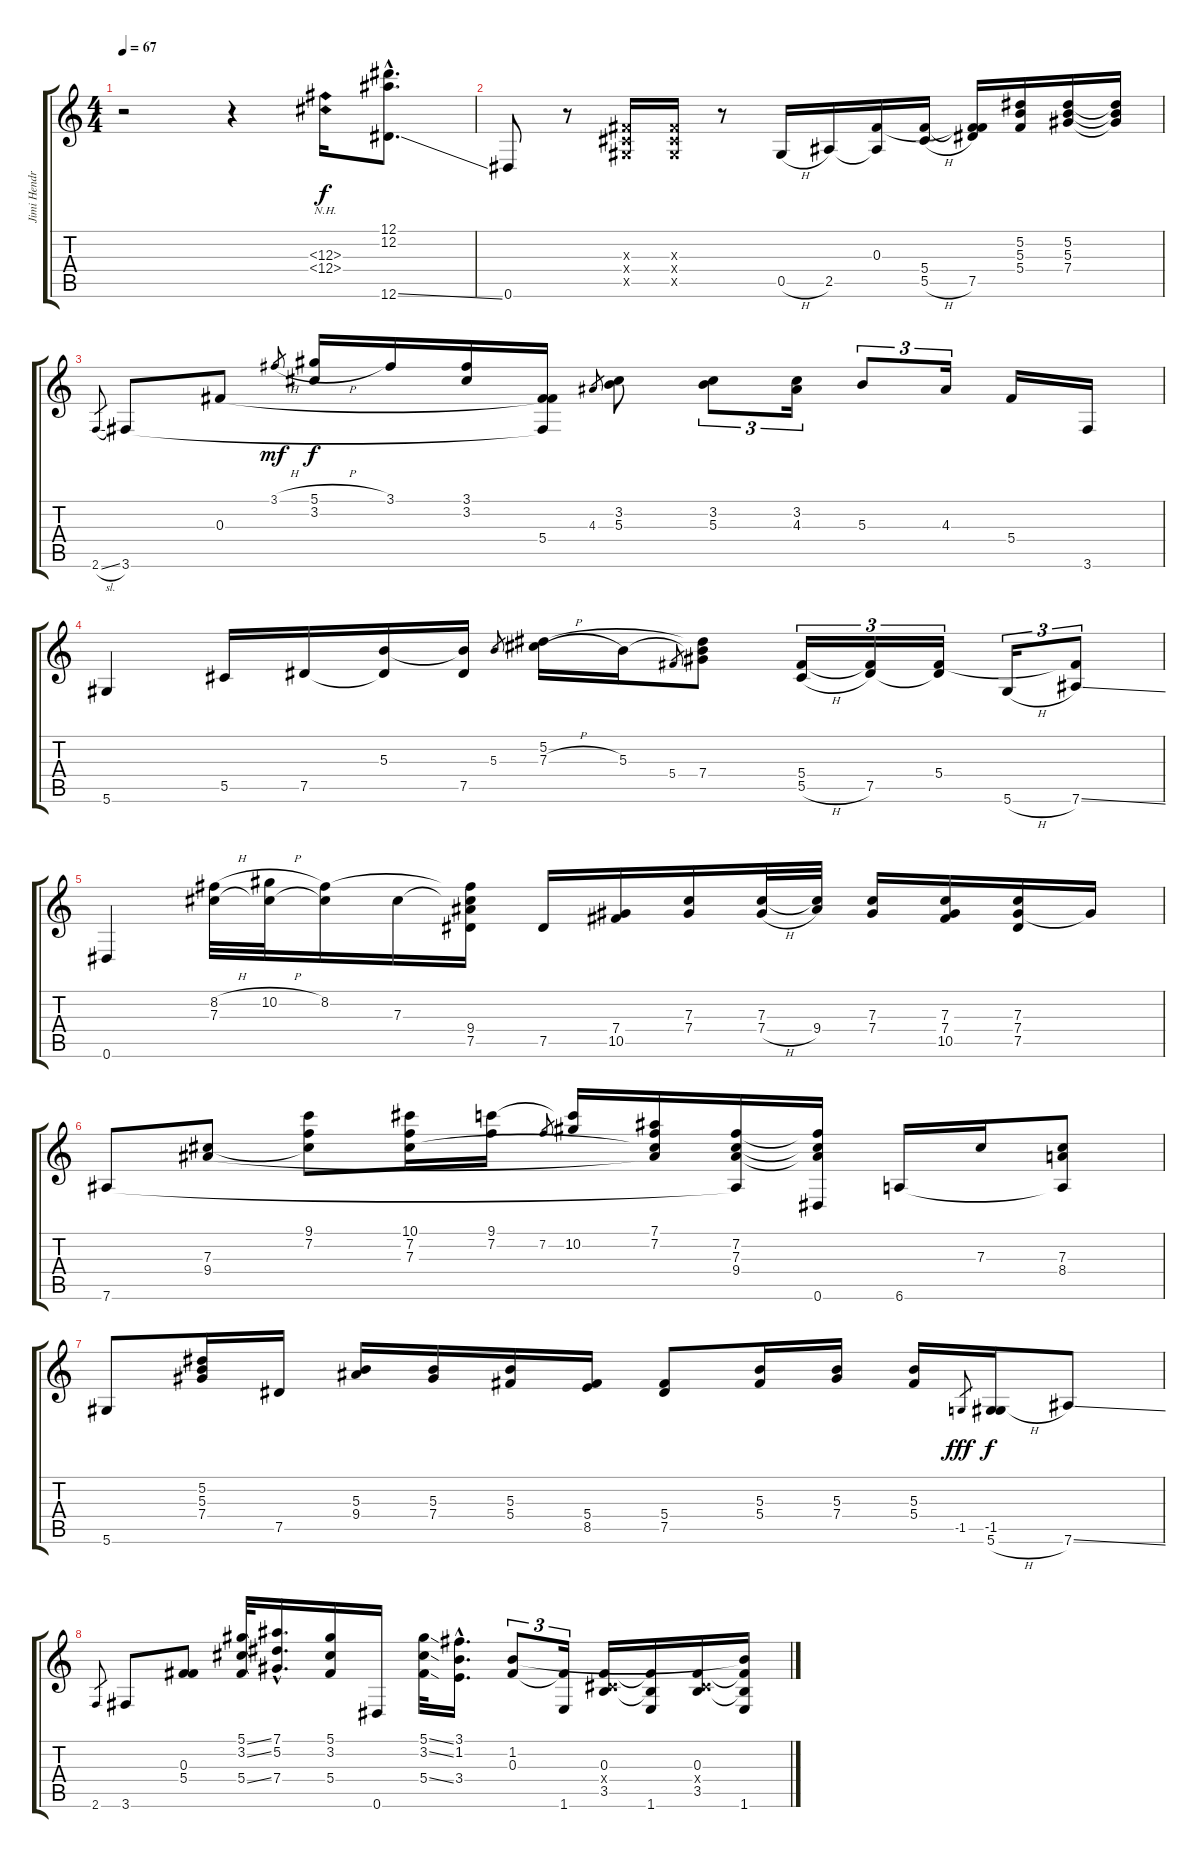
\track ("Jimi Hendrix" "Jimi Hendr") {instrument electricguitarjazz}
\staff {score tabs}
\tuning (Eb4 Bb3 Gb3 Db3 Ab2 Eb2) {hide}
\ts (4 4)
\tempo 67
\clef g2
\ks c
r.2{dy f instrument electricguitarjazz} r.4 (12.3{nh} 12.4{nh}).16 (12.1{hac} 12.2{hac} 12.6{ss hac}).8{d} |
0.6.8 r.8 (0.3{x} 0.4{x} 0.5{x}).16 (0.3{x} 0.4{x} 0.5{x}).16 r.8 0.5{h}.16 2.5.16 (0.3 2.5{t}).16 (5.4 5.5{h}).16 (0.3{t} 5.4{t} 7.5).16 (5.2 5.3 5.4).16 (5.2 5.3 7.4).16 (5.2{t} 5.3{t} 7.4{t}).16 |
2.6{sl}.8{gr} 3.6.8 0.3.8 3.1{h}.8{gr dy mf} (5.1{h} 3.2).16{dy f} 3.1.16 (3.1 3.2).16 (0.3{t} 5.4 3.6{t}).16 4.3.8{gr} (3.2 5.3).8 (3.2 5.3).8{tu (3 2)} (3.2 4.3).16{tu (3 2)} 5.3.8{tu (3 2)} 4.3.16{tu (3 2)} 5.4.16 3.6.16 |
5.6.4 5.5.16 7.5.16 (5.3 7.5{t}).16 (5.3{t} 7.5).16 5.3.8{gr} (5.2 7.3{h}).16 5.3.16 5.4.8{gr} (5.2{t} 5.3{t} 7.4).8 (5.4 5.5{h}).16{tu (3 2)} (5.4{t} 7.5).16{tu (3 2)} (5.4 7.5{t}).16{tu (3 2)} 5.6{h}.16{tu (3 2)} (5.4{t} 7.6{ss}).8{tu (3 2)} |
0.6.4 (8.2{h} 7.3).32 (10.2{h} 7.3{t}).32 (8.2 7.3{t}).16 7.3.16 (8.2{t} 7.3{t} 9.4 7.5).16 7.5.16 (7.4 10.5).16 (7.3 7.4).16 (7.3 7.4{h}).32 (7.3{t} 9.4).32 (7.3 7.4).16 (7.3 7.4 10.5).16 (7.3 7.4 7.5).16 7.4{t}.16 |
7.6.8 (7.3 9.4).8 (9.1 7.2 7.3{t}).8 (10.1 7.2 7.3).16 (9.1 7.2).16 7.2.8{gr} (9.1{t} 10.2).16 (7.1 7.2 7.3{t} 9.4{t}).16 (7.2 7.3 9.4 7.6{t}).16 (7.2{t} 7.3{t} 9.4{t} 0.6).16 6.6.16 7.3.16 (7.3 8.4 6.6{t}).8 |
5.6.8 (5.2 5.3 7.4).16 7.5.16 (5.3 9.4).16 (5.3 7.4).16 (5.3 5.4).16 (5.4 8.5).16 (5.4 7.5).8 (5.3 5.4).16 (5.3 7.4).16 (5.3 5.4).16 -1.5.8{gr dy fff} (-1.5 5.6{h}).16{dy f} 7.6{ss}.8 |
2.6.8{gr} 3.6.8 (0.3 5.4).8 (5.1{ss} 3.2{ss} 5.4{ss}).32 (7.1{hac} 5.2{hac} 7.4{hac}).16{d} (5.1 3.2 5.4).16 0.6.16 (5.1{ss} 3.2{ss} 5.4{ss}).32 (3.1{hac} 1.2{hac} 3.4{hac}).16{d} (1.2 0.3).8{tu (3 2)} (0.3{t} 1.6).16{tu (3 2)} (0.3 0.4{x} 3.5).16 (0.3{t} 3.5{t} 1.6).16 (0.3 0.4{x} 3.5).16 (1.2{t} 0.3{t} 3.5{t} 1.6).16
